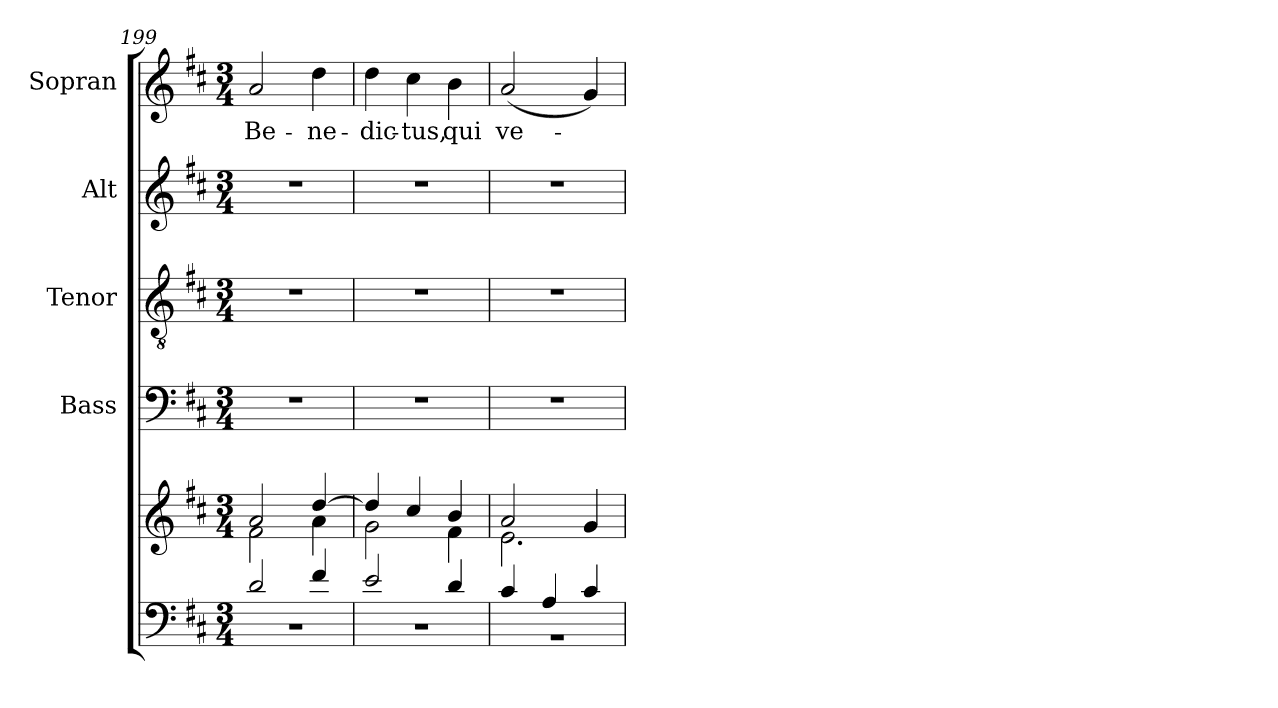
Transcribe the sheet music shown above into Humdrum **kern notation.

**kern	**kern	**kern	**kern	**kern	**kern	**text
*part5	*part5	*part4	*part3	*part2	*part1	*part1
*staff6	*staff5	*staff4	*staff3	*staff2	*staff1	*staff1
*	*	*I"Bass	*I"Tenor	*I"Alt	*I"Sopran	*
*	*	*I'B.	*I'T.	*I'A.	*I'S.	*
*clefF4	*clefG2	*clefF4	*clefGv2	*clefG2	*clefG2	*
*k[f#c#]	*k[f#c#]	*k[f#c#]	*k[f#c#]	*k[f#c#]	*k[f#c#]	*
*D:	*D:	*D:	*D:	*D:	*D:	*
*M3/4	*M3/4	*M3/4	*M3/4	*M3/4	*M3/4	*
=199	=199	=199	=199	=199	=199	=199
*^	*	*	*	*	*	*
!	!LO:N:vis=1	!	!	!	!	!	!LO:LY:b
*	*	*^	*	*	*	*	*
2d/	2.r	2a/	2f#\	2.r	2.r	2.r	2a/	Be-
!	!	!	!	!	!	!	!	!LO:LY:b
4f#/	.	[>4dd/	4a\	.	.	.	4dd\	-ne-
=200	=200	=200	=200	=200	=200	=200	=200	=200
!	!LO:N:vis=1	!	!	!	!	!	!	!LO:LY:b
2e/	2.r	4dd/]	2g\	2.r	2.r	2.r	4dd\	-dic-
!	!	!	!	!	!	!	!	!LO:LY:b
.	.	4cc#/	.	.	.	.	4cc#\	-tus,
!	!	!	!	!	!	!	!	!LO:LY:b
4d/	.	4b/	4f#\	.	.	.	4b\	qui
=201	=201	=201	=201	=201	=201	=201	=201	=201
!	!LO:N:vis=1	!	!	!	!	!	!	!LO:LY:b
4c#/	2.rC	2a/	2.e\	2.r	2.r	2.r	(<2a/	ve-
4A/	.	.	.	.	.	.	.	.
4c#/	.	4g/	.	.	.	.	4g/)	.
*v	*v	*	*	*	*	*	*	*
*	*v	*v	*	*	*	*	*
=	=	=	=	=	=	=
*-	*-	*-	*-	*-	*-	*-
